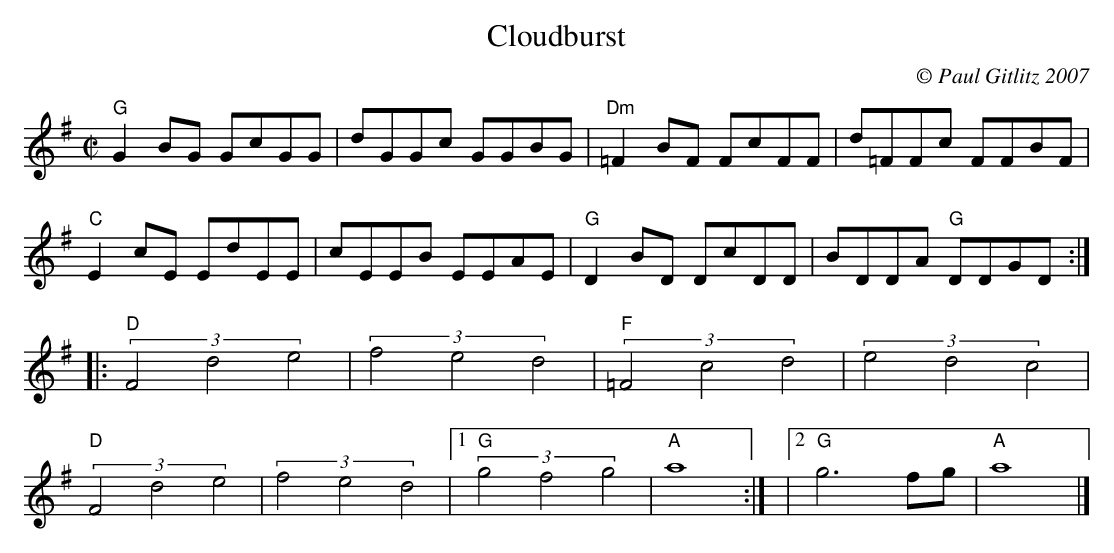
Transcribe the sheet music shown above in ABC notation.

X:1
T:Cloudburst
M:C|
C:© Paul Gitlitz 2007
K:G
"G"G2BG GcGG|dGGc GGBG|"Dm"=F2BF FcFF|d=FFc FFBF|!
"C"E2cE EdEE|cEEB EEAE|"G"D2BD DcDD|BDDA "G"DDGD:|!
L:1/2
|:"D"(3Fde |(3fed|"F"(3=Fcd| (3edc|!
"D"(3Fde| (3fed |1"G"(3gfg |"A"a2:|
L:1/4
|2"G"g3f/g/ |"A"a4|]
